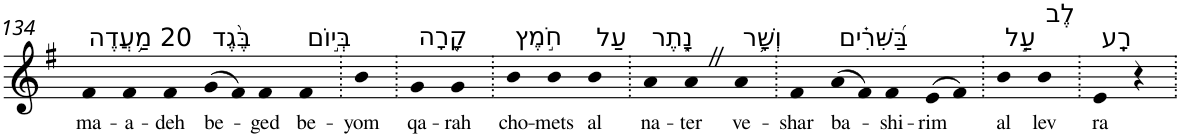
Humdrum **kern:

**kern	**text
*part1	*part1
*staff1	*staff1
*I"Piano	*
*I'Pno	*
!!LO:PB:g=z
*clefG2	*
*k[f#]	*
*G:	*
=134	=134
!LO:TX:a:t=20 מַ֥עֲדֶה	!
!	!LO:LY:b
4f#	ma-
!	!LO:LY:b
4f#	-a-
!	!LO:LY:b
4f#	-deh
!LO:TX:a:t=בֶּ֨גֶד	!
!	!LO:LY:b
(>8g	be-
8f#)	.
!	!LO:LY:b
4f#	-ged
!LO:TX:a:t=בְּי֣וֹם	!
!	!LO:LY:b
4f#	be-
=135.	=135.
!	!LO:LY:b
4b	-yom
=136.	=136.
!LO:TX:a:t=קָ֭רָה	!
!	!LO:LY:b
4g	qa-
!	!LO:LY:b
4g	-rah
=137.	=137.
!LO:TX:a:t=חֹ֣מֶץ	!
!	!LO:LY:b
4b	cho-
!	!LO:LY:b
4b	-mets
!LO:TX:a:t=עַל	!
!	!LO:LY:b
4b	al
=138.	=138.
!LO:TX:a:t=נָ֑תֶר	!
!	!LO:LY:b
4a	na-
!	!LO:LY:b
4aZ	-ter
!LO:TX:a:t=וְשָׁ֥ר	!
!	!LO:LY:b
4a	ve-
=139.	=139.
!	!LO:LY:b
4f#	-shar
!LO:TX:a:t=בַּ֝שִּׁרִ֗ים	!
!	!LO:LY:b
(>8a	ba-
8f#)	.
!	!LO:LY:b
4f#	-shi-
!	!LO:LY:b
(>8e	-rim
8f#)	.
=140.	=140.
!LO:TX:a:t=עַ֣ל	!
!	!LO:LY:b
4b	al
!LO:TX:a:t=לֶב	!
!	!LO:LY:b
4b	lev
=141.	=141.
!LO:TX:a:t=רָֽע	!
!	!LO:LY:b
4e	ra
4r	.
=.	=.
*-	*-
